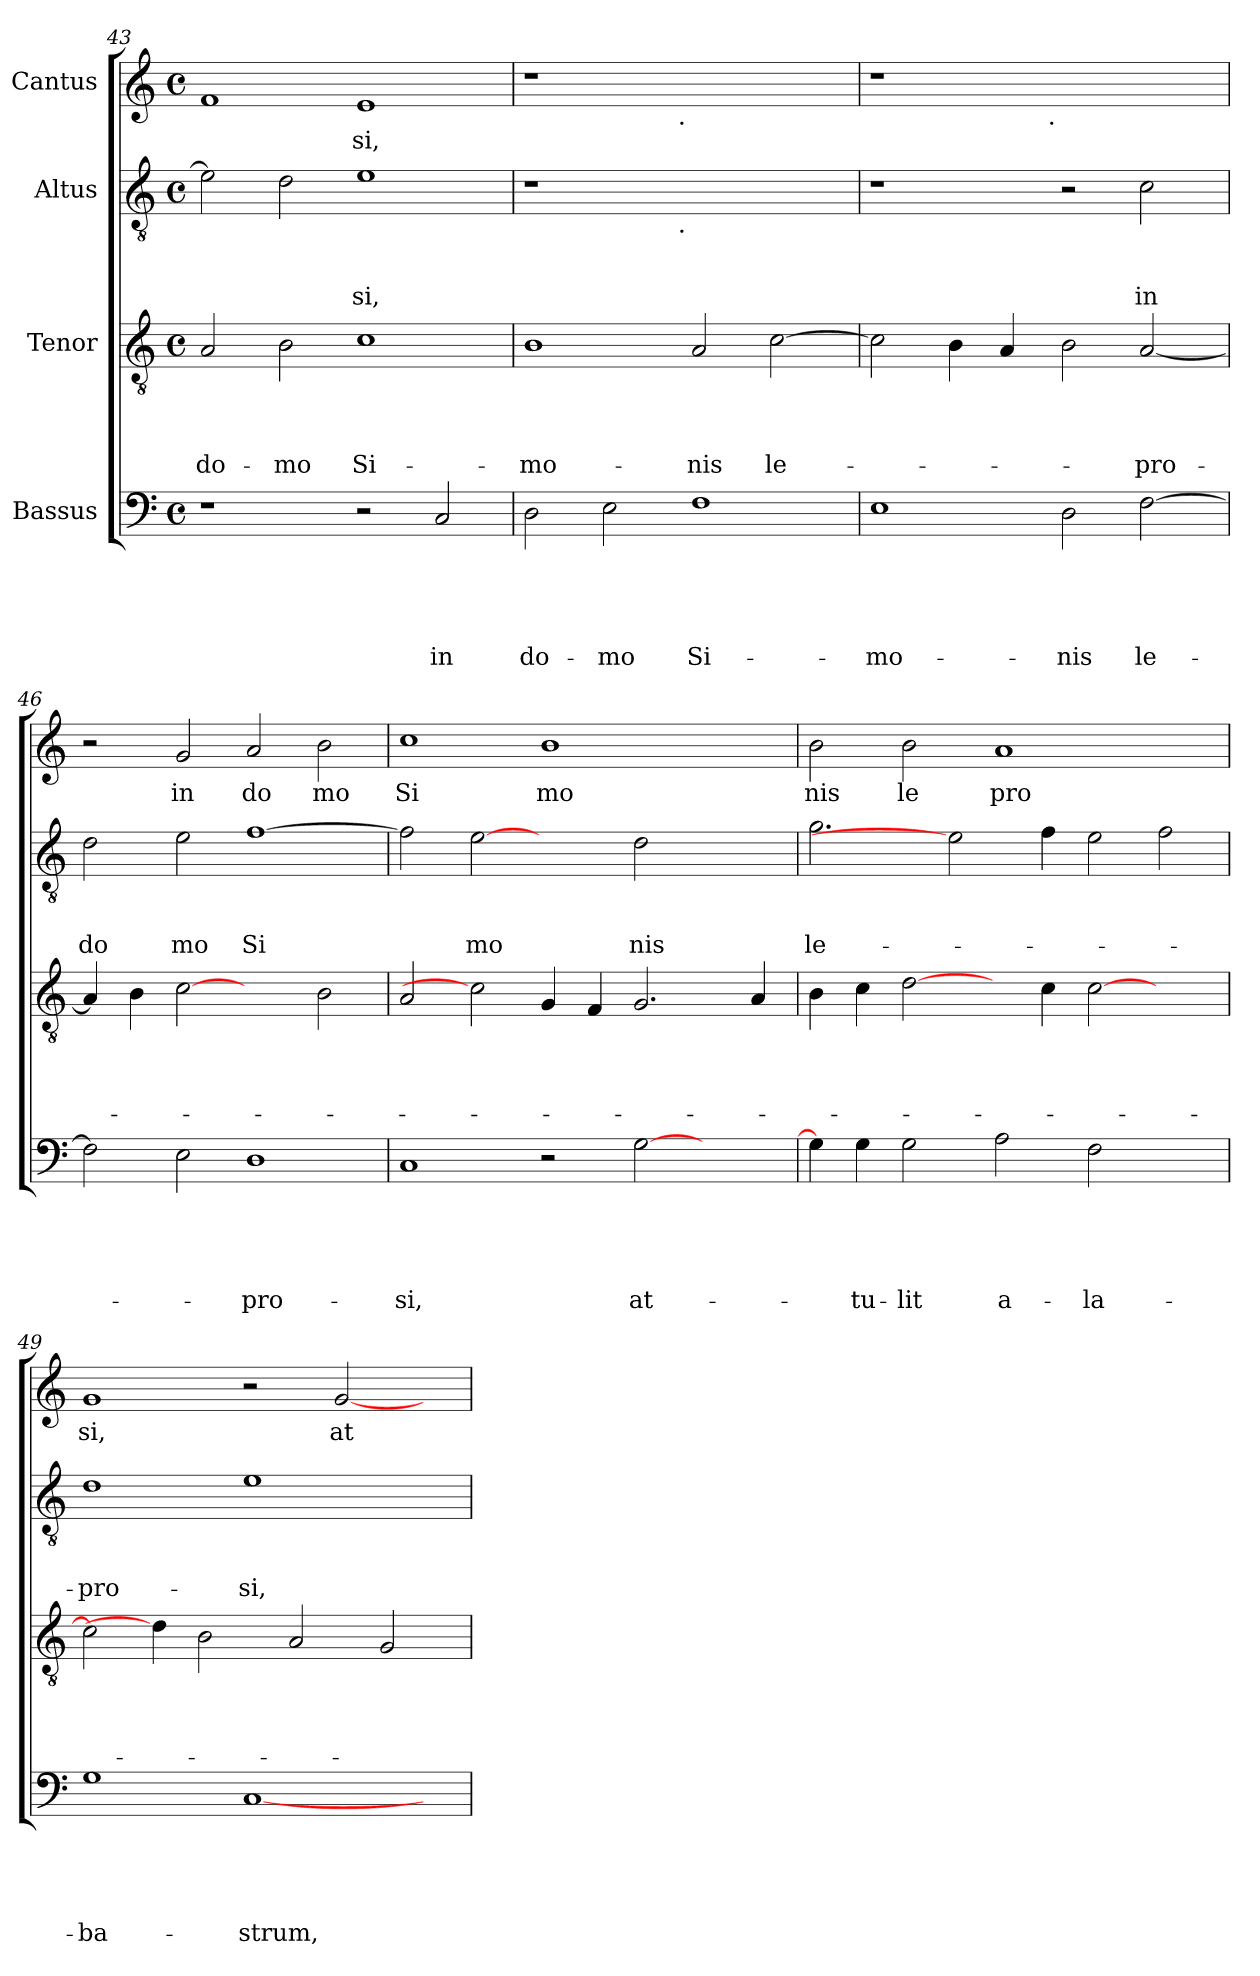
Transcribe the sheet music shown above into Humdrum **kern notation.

**kern	**text	**text	**text	**text	**text	**kern	**text	**text	**text	**text	**kern	**text	**text	**text	**kern	**text
*part4	*part4	*part4	*part4	*part4	*part4	*part3	*part3	*part3	*part3	*part3	*part2	*part2	*part2	*part2	*part1	*part1
*staff4	*staff4	*staff4	*staff4	*staff4	*staff4	*staff3	*staff3	*staff3	*staff3	*staff3	*staff2	*staff2	*staff2	*staff2	*staff1	*staff1
*I"Bassus	*	*	*	*	*	*I"Tenor	*	*	*	*	*I"Altus	*	*	*	*I"Cantus	*
*clefF4	*	*	*	*	*	*clefGv2	*	*	*	*	*clefGv2	*	*	*	*clefG2	*
*k[]	*	*	*	*	*	*k[]	*	*	*	*	*k[]	*	*	*	*k[]	*
*C:	*	*	*	*	*	*C:	*	*	*	*	*C:	*	*	*	*C:	*
*M4/4	*	*	*	*	*	*M4/4	*	*	*	*	*M4/4	*	*	*	*M4/4	*
*met(c)	*	*	*	*	*	*met(c)	*	*	*	*	*met(c)	*	*	*	*met(c)	*
=43	=43	=43	=43	=43	=43	=43	=43	=43	=43	=43	=43	=43	=43	=43	=43	=43
!	!	!	!	!	!	!	!	!	!	!LO:LY:b	!	!	!	!	!	!
1r	.	.	.	.	.	2A/	.	.	.	do-	2e\]	.	.	.	1f	.
!	!	!	!	!	!	!	!	!	!	!LO:LY:b	!	!	!	!	!	!
.	.	.	.	.	.	2B\	.	.	.	-mo	2d\	.	.	.	.	.
!	!	!	!	!	!	!	!	!	!	!LO:LY:b	!	!	!	!LO:LY:b	!	!LO:LY:b
2r	.	.	.	.	.	1c	.	.	.	Si-	1e	.	.	si,	1e	si,
!	!	!	!	!	!LO:LY:b	!	!	!	!	!	!	!	!	!	!	!
2C/	.	.	.	.	in	.	.	.	.	.	.	.	.	.	.	.
=44	=44	=44	=44	=44	=44	=44	=44	=44	=44	=44	=44	=44	=44	=44	=44	=44
!	!	!	!	!	!LO:LY:b	!	!	!	!	!LO:LY:b	!	!	!	!	!	!
*	*	*	*	*	*	*	*	*	*	*	*^	*	*	*	*^	*
2D\	.	.	.	.	do-	1B	.	.	.	-mo-	1r	2ryy	.	.	.	1r	2ryy	.
!	!	!	!	!	!LO:LY:b	!	!	!	!	!	!	!	!	!	!	!	!	!
2E\	.	.	.	.	-mo	.	.	.	.	.	.	4...ryy	.	.	.	.	4...ryy	.
!	!	!	!	!	!	!	!	!	!	!	!	!	!	!	!	!	!LO:TX:b:t=.	!
!	!	!	!	!	!	!	!	!	!	!	!	!LO:TX:b:t=.	!	!	!	!	!	!
.	.	.	.	.	.	.	.	.	.	.	.	1ryy	.	.	.	.	1ryy	.
!	!	!	!	!	!LO:LY:b	!	!	!	!	!LO:LY:b	!	!	!	!	!	!	!	!
1F	.	.	.	.	Si-	2A/	.	.	.	-nis	1ryy	.	.	.	.	1ryy	.	.
!	!	!	!	!	!	!	!	!	!	!LO:LY:b	!	!	!	!	!	!	!	!
.	.	.	.	.	.	[>2c\	.	.	.	le-	.	.	.	.	.	.	.	.
.	.	.	.	.	.	.	.	.	.	.	.	32ryy	.	.	.	.	32ryy	.
=45	=45	=45	=45	=45	=45	=45	=45	=45	=45	=45	=45	=45	=45	=45	=45	=45	=45	=45
!	!	!	!	!	!LO:LY:b	!	!	!	!	!	!	!	!	!	!	!	!	!
*	*	*	*	*	*	*	*	*	*	*	*v	*v	*	*	*	*	*	*
1E	.	.	.	.	-mo-	2c\]	.	.	.	.	1r	.	.	.	1r	2ryy	.
.	.	.	.	.	.	4B\	.	.	.	.	.	.	.	.	.	4...ryy	.
.	.	.	.	.	.	4A/	.	.	.	.	.	.	.	.	.	.	.
!	!	!	!	!	!	!	!	!	!	!	!	!	!	!	!	!LO:TX:b:t=.	!
.	.	.	.	.	.	.	.	.	.	.	.	.	.	.	.	1ryy	.
!	!	!	!	!	!LO:LY:b	!	!	!	!	!	!	!	!	!	!	!	!
2D\	.	.	.	.	-nis	2B\	.	.	.	.	2r	.	.	.	1ryy	.	.
!	!	!	!	!	!LO:LY:b	!	!	!	!	!LO:LY:b	!	!	!	!LO:LY:b	!	!	!
[>2F\	.	.	.	.	le-	[<2A/	.	.	.	-pro-	2c\	.	.	in	.	.	.
.	.	.	.	.	.	.	.	.	.	.	.	.	.	.	.	32ryy	.
=46	=46	=46	=46	=46	=46	=46	=46	=46	=46	=46	=46	=46	=46	=46	=46	=46	=46
!	!	!	!	!	!	!	!	!	!	!	!	!	!	!LO:LY:b	!	!	!
*	*	*	*	*	*	*	*	*	*	*	*	*	*	*	*v	*v	*
2F\]	.	.	.	.	.	4A/]	.	.	.	.	2d\	.	.	do	2r	.
.	.	.	.	.	.	4B\	.	.	.	.	.	.	.	.	.	.
!	!	!	!	!	!	!	!	!	!	!	!	!	!	!LO:LY:b	!	!LO:LY:b
2E\	.	.	.	.	.	[2c	.	.	.	.	2e\	.	.	mo	2g/	in
!	!	!	!	!	!LO:LY:b	!	!	!	!	!	!	!	!	!LO:LY:b	!	!LO:LY:b
1D	.	.	.	.	-pro-	2ryy	.	.	.	.	[>1f	.	.	Si	2a/	do
!	!	!	!	!	!	!	!	!	!	!	!	!	!	!	!	!LO:LY:b
.	.	.	.	.	.	2B\	.	.	.	.	.	.	.	.	2b\	mo
=47	=47	=47	=47	=47	=47	=47	=47	=47	=47	=47	=47	=47	=47	=47	=47	=47
!	!	!	!	!	!LO:LY:b	!	!	!	!	!	!	!	!	!	!	!LO:LY:b
1C	.	.	.	.	-si,	2A/	.	.	.	.	2f\]	.	.	.	1cc	Si
!	!	!	!	!	!	!	!	!	!	!	!	!	!	!LO:LY:b	!	!
.	.	.	.	.	.	2c]	.	.	.	.	[2e	.	.	mo	.	.
!	!	!	!	!	!	!	!	!	!	!	!	!	!	!	!	!LO:LY:b
2r	.	.	.	.	.	4G/	.	.	.	.	2ryy	.	.	.	1b	mo
.	.	.	.	.	.	4F/	.	.	.	.	.	.	.	.	.	.
!	!	!	!	!	!LO:LY:b	!	!	!	!	!	!	!	!	!LO:LY:b	!	!
[<2G\	.	.	.	.	at-	2.G/	.	.	.	.	2d\	.	.	nis	.	.
2ryy	.	.	.	.	.	.	.	.	.	.	2ryy	.	.	.	2ryy	.
.	.	.	.	.	.	4A/	.	.	.	.	.	.	.	.	.	.
!!LO:LB:g=z
=48	=48	=48	=48	=48	=48	=48	=48	=48	=48	=48	=48	=48	=48	=48	=48	=48
!	!	!	!	!	!	!	!	!	!	!	!	!	!	!LO:LY:b	!	!LO:LY:b
4G\]	.	.	.	.	.	4B\	.	.	.	.	2.g\	.	.	le-	2b\	nis
!	!	!	!	!	!LO:LY:b	!	!	!	!	!	!	!	!	!	!	!
4G\	.	.	.	.	-tu-	4c\	.	.	.	.	.	.	.	.	.	.
!	!	!	!	!	!LO:LY:b	!	!	!	!	!	!	!	!	!	!	!LO:LY:b
2G\	.	.	.	.	-lit	[2d\	.	.	.	.	.	.	.	.	2b\	le
.	.	.	.	.	.	.	.	.	.	.	2e]	.	.	.	.	.
!	!	!	!	!	!LO:LY:b	!	!	!	!	!	!	!	!	!	!	!LO:LY:b
2A\	.	.	.	.	a-	4ryy	.	.	.	.	.	.	.	.	1a	pro
.	.	.	.	.	.	4c\	.	.	.	.	4f\	.	.	.	.	.
!	!	!	!	!	!LO:LY:b	!	!	!	!	!	!	!	!	!	!	!
2F\	.	.	.	.	-la-	[>2c\	.	.	.	.	2e\	.	.	.	.	.
2ryy	.	.	.	.	.	2ryy	.	.	.	.	2f\	.	.	.	2ryy	.
=49	=49	=49	=49	=49	=49	=49	=49	=49	=49	=49	=49	=49	=49	=49	=49	=49
!	!	!	!	!	!LO:LY:b	!	!	!	!	!	!	!	!	!LO:LY:b	!	!LO:LY:b
1G	.	.	.	.	-ba-	2c\]	.	.	.	.	1d	.	.	-pro-	1g	si,
.	.	.	.	.	.	4d\]	.	.	.	.	.	.	.	.	.	.
.	.	.	.	.	.	2B\	.	.	.	.	.	.	.	.	.	.
!	!	!	!	!	!LO:LY:b	!	!	!	!	!	!	!	!	!LO:LY:b	!	!
[<1C	.	.	.	.	-strum,	.	.	.	.	.	1e	.	.	-si,	2r	.
.	.	.	.	.	.	2A/	.	.	.	.	.	.	.	.	.	.
!	!	!	!	!	!	!	!	!	!	!	!	!	!	!	!	!LO:LY:b
.	.	.	.	.	.	.	.	.	.	.	.	.	.	.	[<2g/	at
.	.	.	.	.	.	2G/	.	.	.	.	.	.	.	.	.	.
4ryy	.	.	.	.	.	.	.	.	.	.	4ryy	.	.	.	4ryy	.
=	=	=	=	=	=	=	=	=	=	=	=	=	=	=	=	=
*-	*-	*-	*-	*-	*-	*-	*-	*-	*-	*-	*-	*-	*-	*-	*-	*-
